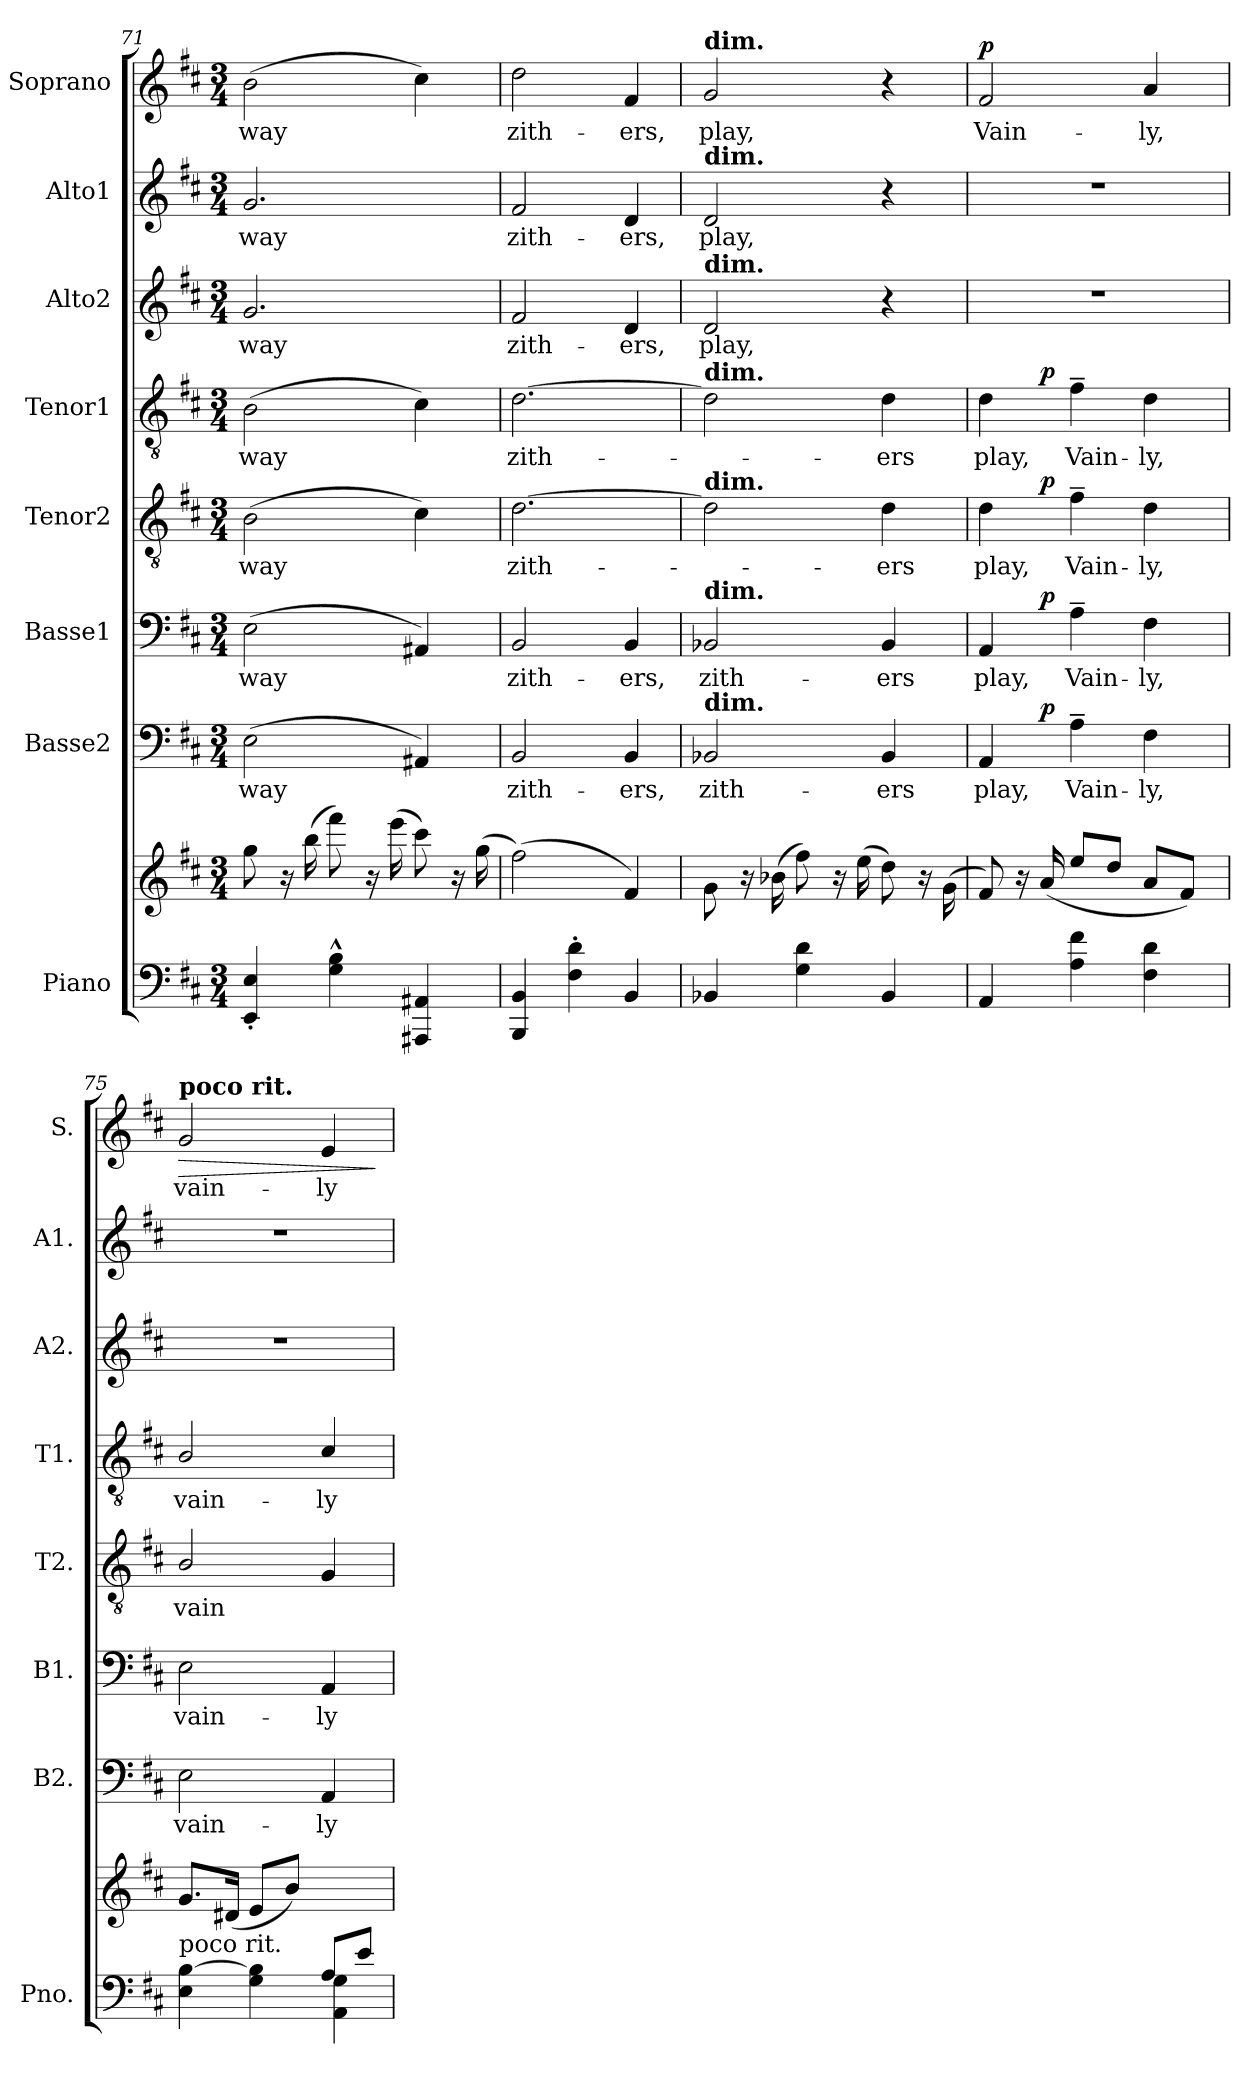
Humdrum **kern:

**kern	**kern	**kern	**text	**dynam	**kern	**text	**dynam	**kern	**text	**dynam	**kern	**text	**dynam	**kern	**text	**kern	**text	**kern	**text	**dynam
*part8	*part8	*part7	*part7	*part7	*part6	*part6	*part6	*part5	*part5	*part5	*part4	*part4	*part4	*part3	*part3	*part2	*part2	*part1	*part1	*part1
*staff9	*staff8	*staff7	*staff7	*staff7	*staff6	*staff6	*staff6	*staff5	*staff5	*staff5	*staff4	*staff4	*staff4	*staff3	*staff3	*staff2	*staff2	*staff1	*staff1	*staff1
*I"Piano	*	*I"Basse2	*	*	*I"Basse1	*	*	*I"Tenor2	*	*	*I"Tenor1	*	*	*I"Alto2	*	*I"Alto1	*	*I"Soprano	*	*
*I'Pno.	*	*I'B2.	*	*	*I'B1.	*	*	*I'T2.	*	*	*I'T1.	*	*	*I'A2.	*	*I'A1.	*	*I'S.	*	*
*clefF4	*clefG2	*clefF4	*	*	*clefF4	*	*	*clefGv2	*	*	*clefGv2	*	*	*clefG2	*	*clefG2	*	*clefG2	*	*
*k[f#c#]	*k[f#c#]	*k[f#c#]	*	*	*k[f#c#]	*	*	*k[f#c#]	*	*	*k[f#c#]	*	*	*k[f#c#]	*	*k[f#c#]	*	*k[f#c#]	*	*
*D:	*D:	*D:	*	*	*D:	*	*	*D:	*	*	*D:	*	*	*D:	*	*D:	*	*D:	*	*
*M3/4	*M3/4	*M3/4	*	*	*M3/4	*	*	*M3/4	*	*	*M3/4	*	*	*M3/4	*	*M3/4	*	*M3/4	*	*
=71	=71	=71	=71	=71	=71	=71	=71	=71	=71	=71	=71	=71	=71	=71	=71	=71	=71	=71	=71	=71
!	!	!	!LO:LY:b	!	!	!LO:LY:b	!	!	!LO:LY:b	!	!	!LO:LY:b	!	!	!LO:LY:b	!	!LO:LY:b	!	!LO:LY:b	!
4EE/'< 4E/'<	8gg\	(>2E\	-way	.	(>2E\	-way	.	(2B\	-way	.	(2B\	-way	.	2.g/	-way	2.g/	-way	(>2b\	-way	.
.	16r	.	.	.	.	.	.	.	.	.	.	.	.	.	.	.	.	.	.	.
.	(>16bb\	.	.	.	.	.	.	.	.	.	.	.	.	.	.	.	.	.	.	.
4G\^^ 4B\^^	8fff#\)	.	.	.	.	.	.	.	.	.	.	.	.	.	.	.	.	.	.	.
.	16r	.	.	.	.	.	.	.	.	.	.	.	.	.	.	.	.	.	.	.
.	(>16eee\	.	.	.	.	.	.	.	.	.	.	.	.	.	.	.	.	.	.	.
4AAA#X/ 4AA#X/	8ccc#\)	4AA#X/)	.	.	4AA#X/)	.	.	4c#\)	.	.	4c#\)	.	.	.	.	.	.	4cc#\)	.	.
.	16r	.	.	.	.	.	.	.	.	.	.	.	.	.	.	.	.	.	.	.
.	(>16gg\	.	.	.	.	.	.	.	.	.	.	.	.	.	.	.	.	.	.	.
=72	=72	=72	=72	=72	=72	=72	=72	=72	=72	=72	=72	=72	=72	=72	=72	=72	=72	=72	=72	=72
!	!	!	!LO:LY:b	!	!	!LO:LY:b	!	!	!LO:LY:b	!	!	!LO:LY:b	!	!	!LO:LY:b	!	!LO:LY:b	!	!LO:LY:b	!
4BBB/ 4BB/	(>2ff#\)	2BB/	zith-	.	2BB/	zith-	.	[>2.d\	zith-	.	[>2.d\	zith-	.	2f#/	zith-	2f#/	zith-	2dd\	zith-	.
4F#\'> 4d\'>	.	.	.	.	.	.	.	.	.	.	.	.	.	.	.	.	.	.	.	.
!	!	!	!LO:LY:b	!	!	!LO:LY:b	!	!	!	!	!	!	!	!	!LO:LY:b	!	!LO:LY:b	!	!LO:LY:b	!
4BB/	4f#/)	4BB/	-ers,	.	4BB/	-ers,	.	.	.	.	.	.	.	4d/	-ers,	4d/	-ers,	4f#/	-ers,	.
=73	=73	=73	=73	=73	=73	=73	=73	=73	=73	=73	=73	=73	=73	=73	=73	=73	=73	=73	=73	=73
!	!	!	!	!	!	!	!	!	!	!	!	!	!	!	!	!	!	!LO:TX:a:B:t=dim.	!	!
!	!	!	!	!	!	!	!	!	!	!	!	!	!	!	!	!LO:TX:a:B:t=dim.	!	!	!	!
!	!	!	!	!	!	!	!	!	!	!	!	!	!	!LO:TX:a:B:t=dim.	!	!	!	!	!	!
!	!	!	!	!	!	!	!	!	!	!	!LO:TX:a:B:t=dim.	!	!	!	!	!	!	!	!	!
!	!	!	!	!	!	!	!	!LO:TX:a:B:t=dim.	!	!	!	!	!	!	!	!	!	!	!	!
!	!	!	!	!	!LO:TX:a:B:t=dim.	!	!	!	!	!	!	!	!	!	!	!	!	!	!	!
!	!	!LO:TX:a:B:t=dim.	!	!	!	!	!	!	!	!	!	!	!	!	!	!	!	!	!	!
!	!	!	!LO:LY:b	!	!	!LO:LY:b	!	!	!	!	!	!	!	!	!LO:LY:b	!	!LO:LY:b	!	!LO:LY:b	!
4BB-X/	8g\	2BB-X/	zith-	.	2BB-X/	zith-	.	2d\]	.	.	2d\]	.	.	2d/	play,	2d/	play,	2g/	play,	.
.	16r	.	.	.	.	.	.	.	.	.	.	.	.	.	.	.	.	.	.	.
.	(>16b-X\	.	.	.	.	.	.	.	.	.	.	.	.	.	.	.	.	.	.	.
4G\ 4d\	8ff#\)	.	.	.	.	.	.	.	.	.	.	.	.	.	.	.	.	.	.	.
.	16r	.	.	.	.	.	.	.	.	.	.	.	.	.	.	.	.	.	.	.
.	(>16ee\	.	.	.	.	.	.	.	.	.	.	.	.	.	.	.	.	.	.	.
!	!	!	!LO:LY:b	!	!	!LO:LY:b	!	!	!LO:LY:b	!	!	!LO:LY:b	!	!	!	!	!	!	!	!
4BB-/	8dd\)	4BB-/	-ers	.	4BB-/	-ers	.	4d\	-ers	.	4d\	-ers	.	4r	.	4r	.	4r	.	.
.	16r	.	.	.	.	.	.	.	.	.	.	.	.	.	.	.	.	.	.	.
.	(>16g\	.	.	.	.	.	.	.	.	.	.	.	.	.	.	.	.	.	.	.
=74	=74	=74	=74	=74	=74	=74	=74	=74	=74	=74	=74	=74	=74	=74	=74	=74	=74	=74	=74	=74
!	!	!	!LO:LY:b	!	!	!LO:LY:b	!	!	!LO:LY:b	!	!	!LO:LY:b	!	!	!	!	!	!	!LO:LY:b	!LO:DY:a
*	*	*^	*	*	*^	*	*	*^	*	*	*^	*	*	*	*	*	*	*	*	*
4AA/	8f#/)	4AA/	8.ryy	play,	.	4AA/	8.ryy	play,	.	4d\	8.ryy	play,	.	4d\	8.ryy	play,	.	2.r	.	2.r	.	2f#/	Vain-	p
.	16r	.	.	.	.	.	.	.	.	.	.	.	.	.	.	.	.	.	.	.	.	.	.	.
!	!	!	!	!	!LO:DY:a	!	!	!	!LO:DY:a	!	!	!	!LO:DY:a	!	!	!	!LO:DY:a	!	!	!	!	!	!	!
.	(<16a/	.	2ryy	.	p	.	2ryy	.	p	.	2ryy	.	p	.	2ryy	.	p	.	.	.	.	.	.	.
!	!	!	!	!LO:LY:b	!	!	!	!LO:LY:b	!	!	!	!LO:LY:b	!	!	!	!LO:LY:b	!	!	!	!	!	!	!	!
4A\ 4f#\	8ee/L	4A~>\	.	Vain-	.	4A~>\	.	Vain-	.	4f#~>\	.	Vain-	.	4f#~>\	.	Vain-	.	.	.	.	.	.	.	.
.	8dd/J	.	.	.	.	.	.	.	.	.	.	.	.	.	.	.	.	.	.	.	.	.	.	.
!	!	!	!	!LO:LY:b	!	!	!	!LO:LY:b	!	!	!	!LO:LY:b	!	!	!	!LO:LY:b	!	!	!	!	!	!	!LO:LY:b	!
4F#\ 4d\	8a/L	4F#\	.	-ly,	.	4F#\	.	-ly,	.	4d\	.	-ly,	.	4d\	.	-ly,	.	.	.	.	.	4a/	-ly,	.
.	8f#/J)	.	.	.	.	.	.	.	.	.	.	.	.	.	.	.	.	.	.	.	.	.	.	.
.	.	.	16ryy	.	.	.	16ryy	.	.	.	16ryy	.	.	.	16ryy	.	.	.	.	.	.	.	.	.
=75	=75	=75	=75	=75	=75	=75	=75	=75	=75	=75	=75	=75	=75	=75	=75	=75	=75	=75	=75	=75	=75	=75	=75	=75
*^	*	*	*	*	*	*	*	*	*	*	*	*	*	*	*	*	*	*	*	*	*	*	*	*
!	!	!	!	!	!	!	!	!	!	!	!	!	!	!	!	!	!	!	!	!	!	!	!LO:TX:a:B:t=poco rit.	!	!
!LO:TX:a:t=poco rit.	!	!	!	!	!	!	!	!	!	!	!	!	!	!	!	!	!	!	!	!	!	!	!	!	!
!	!	!	!	!	!LO:LY:b	!	!	!	!LO:LY:b	!	!	!	!LO:LY:b	!	!	!	!LO:LY:b	!	!	!	!	!	!	!LO:LY:b	!LO:HP:b
*	*	*	*v	*v	*	*	*	*	*	*	*v	*v	*	*	*v	*v	*	*	*	*	*	*	*	*	*
*	*	*	*	*	*	*v	*v	*	*	*	*	*	*	*	*	*	*	*	*	*	*	*
4E\ [>4B\	2ryy	8.g/L	2E\	vain-	.	2E\	vain-	.	2B/	vain	.	2B/	vain-	.	2.r	.	2.r	.	2g/	vain-	>
.	.	(<16d#X/Jk	.	.	.	.	.	.	.	.	.	.	.	.	.	.	.	.	.	.	.
4G\ 4B\]	.	8e/L	.	.	.	.	.	.	.	.	.	.	.	.	.	.	.	.	.	.	.
.	.	8b/J)	.	.	.	.	.	.	.	.	.	.	.	.	.	.	.	.	.	.	.
!	!	!	!	!LO:LY:b	!	!	!LO:LY:b	!	!	!	!	!	!LO:LY:b	!	!	!	!	!	!	!LO:LY:b	!
8A/L	4AA\ 4G\	4ryy	4AA/	-ly	.	4AA/	-ly	.	4G/	.	.	4c#/	-ly	.	.	.	.	.	4e/	-ly	.
8e/J	.	.	.	.	.	.	.	.	.	.	.	.	.	.	.	.	.	.	.	.	.
*v	*v	*	*	*	*	*	*	*	*	*	*	*	*	*	*	*	*	*	*	*	*
.	.	.	.	.	.	.	.	.	.	.	.	.	.	.	.	.	.	.	.	]
=	=	=	=	=	=	=	=	=	=	=	=	=	=	=	=	=	=	=	=	=
*-	*-	*-	*-	*-	*-	*-	*-	*-	*-	*-	*-	*-	*-	*-	*-	*-	*-	*-	*-	*-
